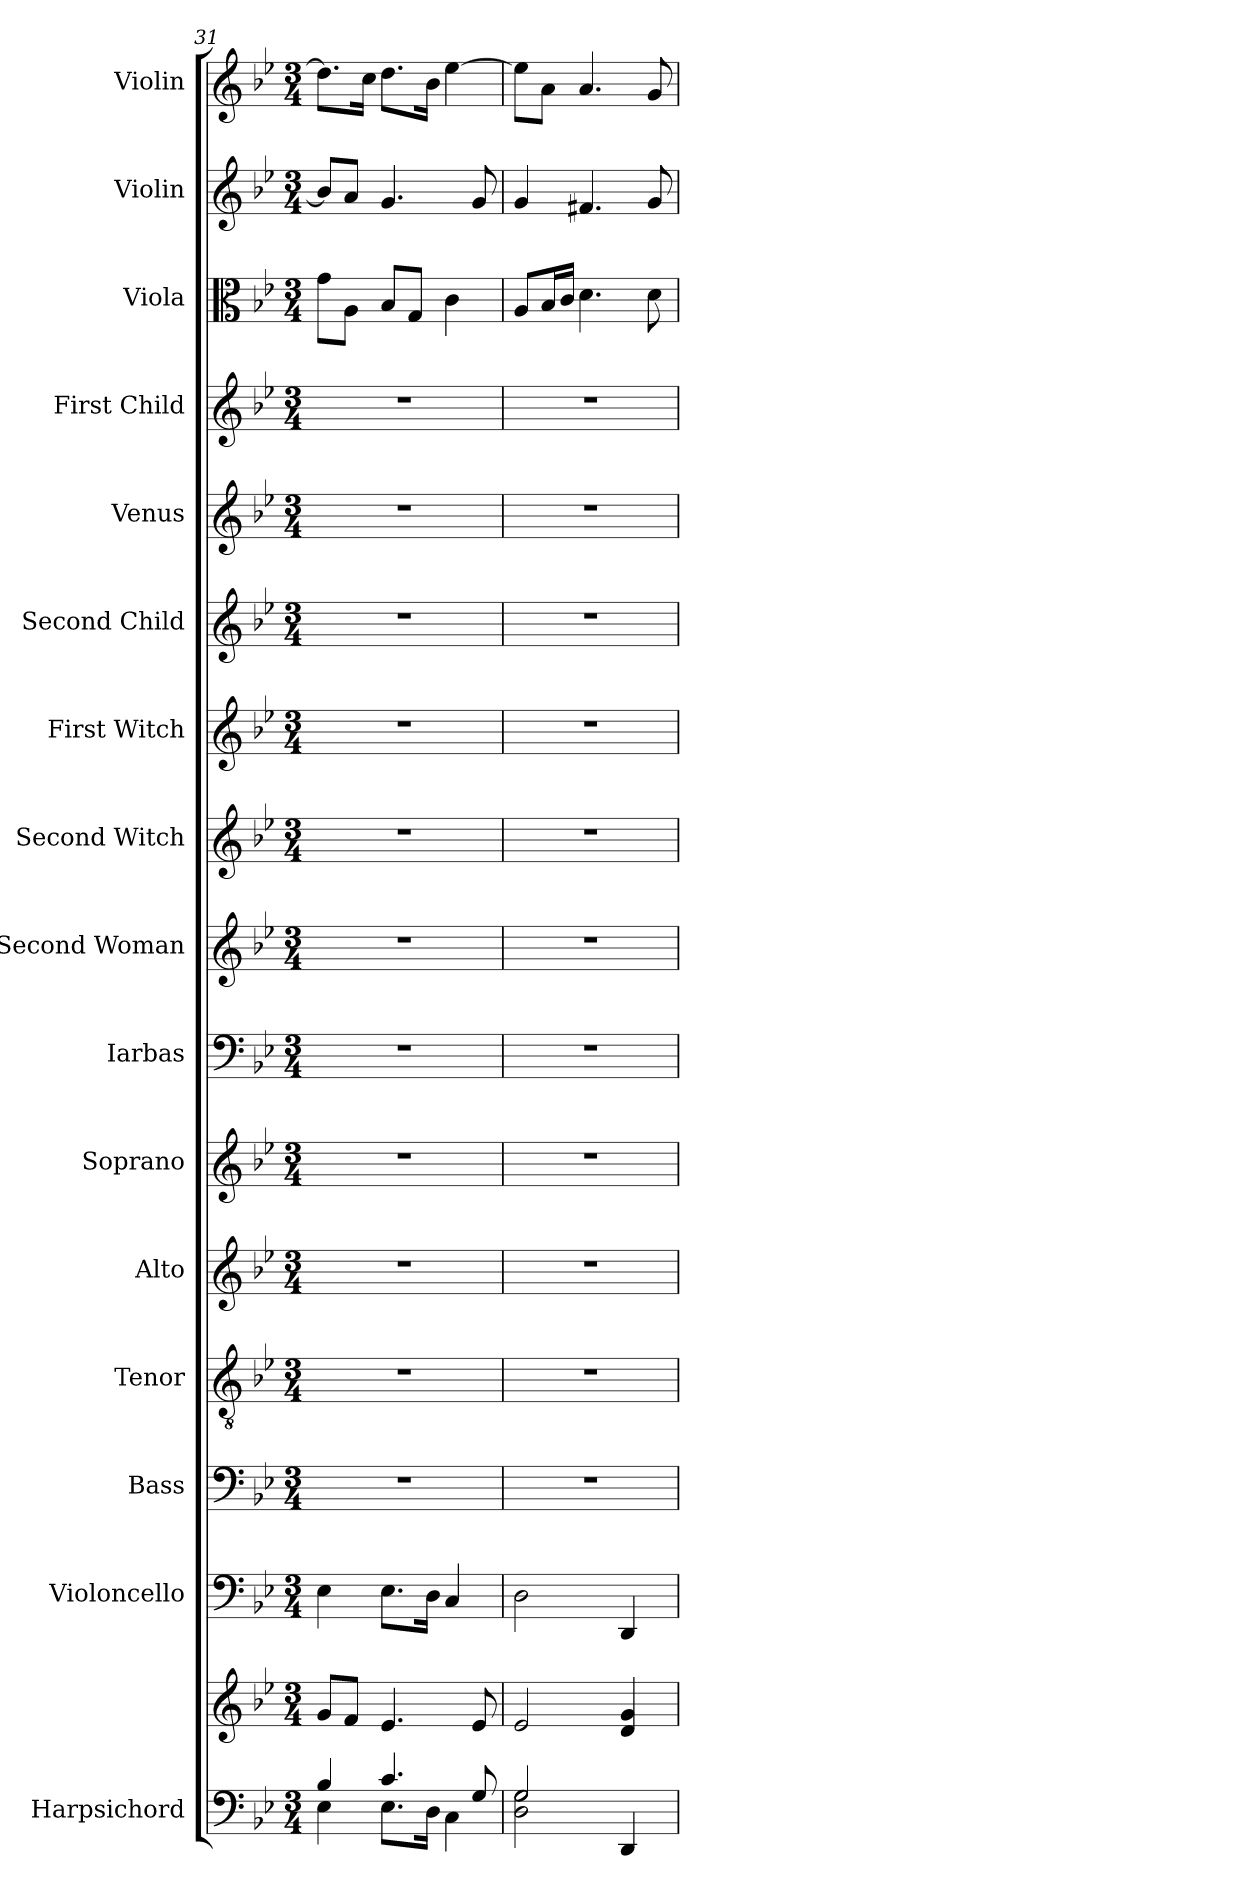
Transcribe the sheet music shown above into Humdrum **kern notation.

**kern	**kern	**kern	**kern	**kern	**kern	**kern	**kern	**kern	**kern	**kern	**kern	**kern	**kern	**kern	**kern	**kern
*part16	*part16	*part15	*part14	*part13	*part12	*part11	*part10	*part9	*part8	*part7	*part6	*part5	*part4	*part3	*part2	*part1
*staff17	*staff16	*staff15	*staff14	*staff13	*staff12	*staff11	*staff10	*staff9	*staff8	*staff7	*staff6	*staff5	*staff4	*staff3	*staff2	*staff1
*I"Harpsichord	*	*I"Violoncello	*I"Bass	*I"Tenor	*I"Alto	*I"Soprano	*I"Iarbas	*I"Second Woman	*I"Second Witch	*I"First Witch	*I"Second Child	*I"Venus	*I"First Child	*I"Viola	*I"Violin	*I"Violin
*I'Hch.	*	*I'Vc.	*I'B.	*I'T.	*I'A.	*I'S.	*I'I.	*I'2W	*I'W2.	*I'W1	*I'C2.	*I'V.	*I'C1	*I'Vla.	*I'Vln.	*I'Vln.
*clefF4	*clefG2	*clefF4	*clefF4	*clefGv2	*clefG2	*clefG2	*clefF4	*clefG2	*clefG2	*clefG2	*clefG2	*clefG2	*clefG2	*clefC3	*clefG2	*clefG2
*k[b-e-]	*k[b-e-]	*k[b-e-]	*k[b-e-]	*k[b-e-]	*k[b-e-]	*k[b-e-]	*k[b-e-]	*k[b-e-]	*k[b-e-]	*k[b-e-]	*k[b-e-]	*k[b-e-]	*k[b-e-]	*k[b-e-]	*k[b-e-]	*k[b-e-]
*M3/4	*M3/4	*M3/4	*M3/4	*M3/4	*M3/4	*M3/4	*M3/4	*M3/4	*M3/4	*M3/4	*M3/4	*M3/4	*M3/4	*M3/4	*M3/4	*M3/4
=31	=31	=31	=31	=31	=31	=31	=31	=31	=31	=31	=31	=31	=31	=31	=31	=31
*^	*	*	*	*	*	*	*	*	*	*	*	*	*	*	*	*
4B-/	4E-\	8g/L	4E-\	2.r	2.r	2.r	2.r	2.r	2.r	2.r	2.r	2.r	2.r	2.r	8g\L	8b-/L]	8.dd\L]
.	.	8f/J	.	.	.	.	.	.	.	.	.	.	.	.	8A\J	8a/J	.
.	.	.	.	.	.	.	.	.	.	.	.	.	.	.	.	.	16cc\Jk
4.c/	8.E-\L	4.e-/	8.E-\L	.	.	.	.	.	.	.	.	.	.	.	8B-/L	4.g/	8.dd\L
.	.	.	.	.	.	.	.	.	.	.	.	.	.	.	8G/J	.	.
.	16D\Jk	.	16D\Jk	.	.	.	.	.	.	.	.	.	.	.	.	.	16b-\Jk
.	4C\	.	4C/	.	.	.	.	.	.	.	.	.	.	.	4c\	.	[4ee-\
8G/	.	8e-/	.	.	.	.	.	.	.	.	.	.	.	.	.	8g/	.
=32	=32	=32	=32	=32	=32	=32	=32	=32	=32	=32	=32	=32	=32	=32	=32	=32	=32
2D\ 2G\	2G/	2e-/	2D\	2.r	2.r	2.r	2.r	2.r	2.r	2.r	2.r	2.r	2.r	2.r	8A/L	4g/	8ee-\L]
.	.	.	.	.	.	.	.	.	.	.	.	.	.	.	16B-/L	.	8a\J
.	.	.	.	.	.	.	.	.	.	.	.	.	.	.	16c/JJ	.	.
.	.	.	.	.	.	.	.	.	.	.	.	.	.	.	4.d\	4.f#X/	4.a/
4DD/	4ryy	4d/ 4g/	4DD/	.	.	.	.	.	.	.	.	.	.	.	.	.	.
.	.	.	.	.	.	.	.	.	.	.	.	.	.	.	8d\	8g/	8g/
*v	*v	*	*	*	*	*	*	*	*	*	*	*	*	*	*	*	*
=	=	=	=	=	=	=	=	=	=	=	=	=	=	=	=	=
*-	*-	*-	*-	*-	*-	*-	*-	*-	*-	*-	*-	*-	*-	*-	*-	*-
